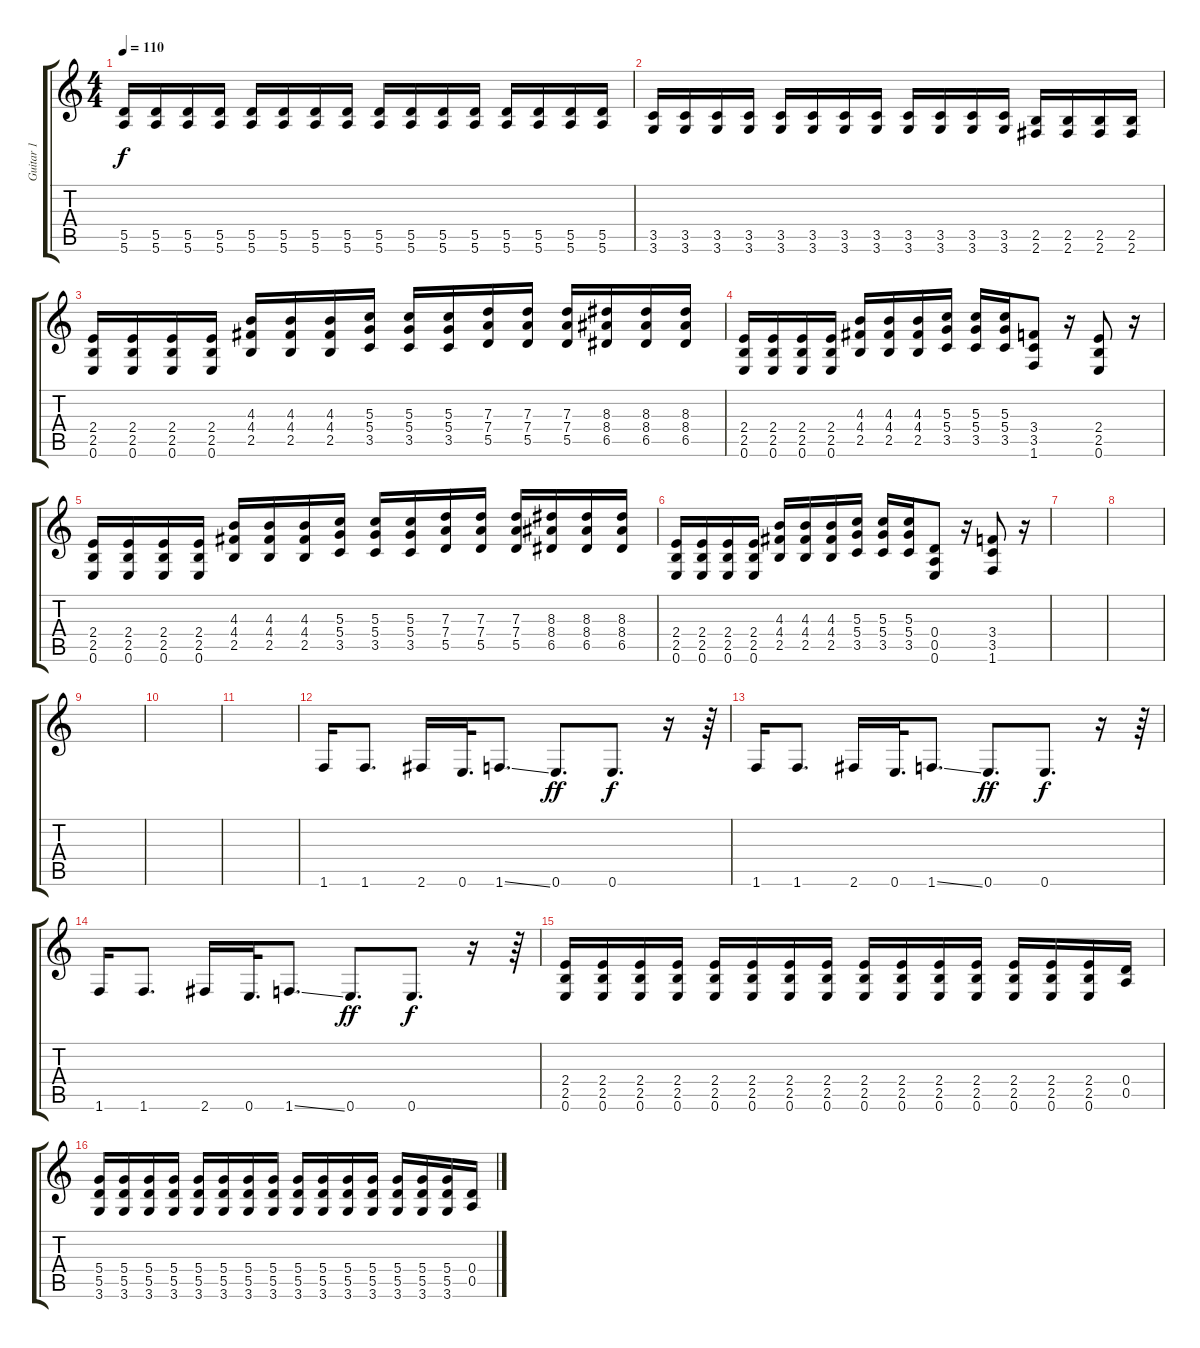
\track ("Guitar 1" "Guitar 1") {instrument distortionguitar}
\staff {score tabs}
\tuning (E4 B3 G3 D3 A2 E2) {hide}
\ts (4 4)
\tempo 110
\clef g2
\ks c
(5.5 5.6).16{dy f} (5.5 5.6).16 (5.5 5.6).16 (5.5 5.6).16 (5.5 5.6).16 (5.5 5.6).16 (5.5 5.6).16 (5.5 5.6).16 (5.5 5.6).16 (5.5 5.6).16 (5.5 5.6).16 (5.5 5.6).16 (5.5 5.6).16 (5.5 5.6).16 (5.5 5.6).16 (5.5 5.6).16 |
(3.5 3.6).16 (3.5 3.6).16 (3.5 3.6).16 (3.5 3.6).16 (3.5 3.6).16 (3.5 3.6).16 (3.5 3.6).16 (3.5 3.6).16 (3.5 3.6).16 (3.5 3.6).16 (3.5 3.6).16 (3.5 3.6).16 (2.5 2.6).16 (2.5 2.6).16 (2.5 2.6).16 (2.5 2.6).16 |
(2.4 2.5 0.6).16 (2.4 2.5 0.6).16 (2.4 2.5 0.6).16 (2.4 2.5 0.6).16 (4.3 4.4 2.5).16 (4.3 4.4 2.5).16 (4.3 4.4 2.5).16 (5.3 5.4 3.5).16 (5.3 5.4 3.5).16 (5.3 5.4 3.5).16 (7.3 7.4 5.5).16 (7.3 7.4 5.5).16 (7.3 7.4 5.5).16 (8.3 8.4 6.5).16 (8.3 8.4 6.5).16 (8.3 8.4 6.5).16 |
(2.4 2.5 0.6).16 (2.4 2.5 0.6).16 (2.4 2.5 0.6).16 (2.4 2.5 0.6).16 (4.3 4.4 2.5).16 (4.3 4.4 2.5).16 (4.3 4.4 2.5).16 (5.3 5.4 3.5).16 (5.3 5.4 3.5).16 (5.3 5.4 3.5).16 (3.4 3.5 1.6).8 r.16 (2.4 2.5 0.6).8 r.16 |
(2.4 2.5 0.6).16 (2.4 2.5 0.6).16 (2.4 2.5 0.6).16 (2.4 2.5 0.6).16 (4.3 4.4 2.5).16 (4.3 4.4 2.5).16 (4.3 4.4 2.5).16 (5.3 5.4 3.5).16 (5.3 5.4 3.5).16 (5.3 5.4 3.5).16 (7.3 7.4 5.5).16 (7.3 7.4 5.5).16 (7.3 7.4 5.5).16 (8.3 8.4 6.5).16 (8.3 8.4 6.5).16 (8.3 8.4 6.5).16 |
(2.4 2.5 0.6).16 (2.4 2.5 0.6).16 (2.4 2.5 0.6).16 (2.4 2.5 0.6).16 (4.3 4.4 2.5).16 (4.3 4.4 2.5).16 (4.3 4.4 2.5).16 (5.3 5.4 3.5).16 (5.3 5.4 3.5).16 (5.3 5.4 3.5).16 (0.4 0.5 0.6).8 r.16 (3.4 3.5 1.6).8 r.16 |
|
|
|
|
|
1.6.16 1.6.8{d} 2.6.16 0.6.32{d} 1.6{ss}.8{d} 0.6.8{d dy ff} 0.6.8{d dy f} r.16 r.64 |
1.6.16 1.6.8{d} 2.6.16 0.6.32{d} 1.6{ss}.8{d} 0.6.8{d dy ff} 0.6.8{d dy f} r.16 r.64 |
1.6.16 1.6.8{d} 2.6.16 0.6.32{d} 1.6{ss}.8{d} 0.6.8{d dy ff} 0.6.8{d dy f} r.16 r.64 |
(2.4 2.5 0.6).16 (2.4 2.5 0.6).16 (2.4 2.5 0.6).16 (2.4 2.5 0.6).16 (2.4 2.5 0.6).16 (2.4 2.5 0.6).16 (2.4 2.5 0.6).16 (2.4 2.5 0.6).16 (2.4 2.5 0.6).16 (2.4 2.5 0.6).16 (2.4 2.5 0.6).16 (2.4 2.5 0.6).16 (2.4 2.5 0.6).16 (2.4 2.5 0.6).16 (2.4 2.5 0.6).16 (0.4 0.5).16 |
(5.4 5.5 3.6).16 (5.4 5.5 3.6).16 (5.4 5.5 3.6).16 (5.4 5.5 3.6).16 (5.4 5.5 3.6).16 (5.4 5.5 3.6).16 (5.4 5.5 3.6).16 (5.4 5.5 3.6).16 (5.4 5.5 3.6).16 (5.4 5.5 3.6).16 (5.4 5.5 3.6).16 (5.4 5.5 3.6).16 (5.4 5.5 3.6).16 (5.4 5.5 3.6).16 (5.4 5.5 3.6).16 (0.4 0.5).16
